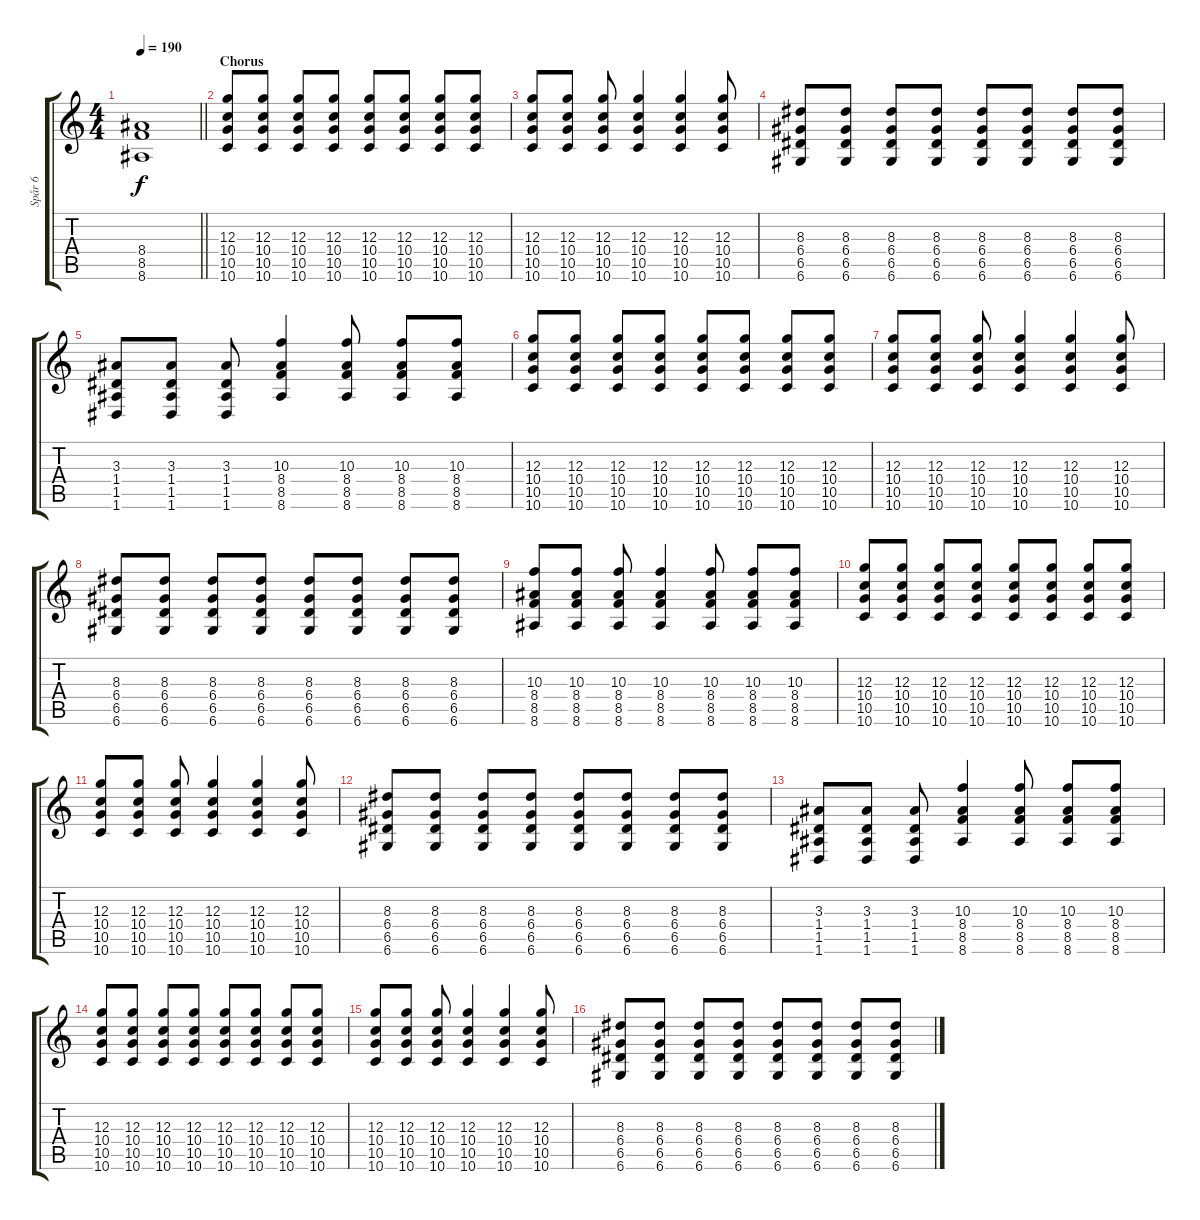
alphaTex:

\track ("Spår 6" "Spår 6") {instrument overdrivenguitar}
\staff {score tabs}
\tuning (E4 B3 G3 D3 A2 D2) {hide}
\ts (4 4)
\tempo 190
\clef g2
\barLineRight lightlight
\ks c
(8.4 8.5 8.6).1{dy f} |
\section ("" "Chorus")
(12.3 10.4 10.5 10.6).8 (12.3 10.4 10.5 10.6).8 (12.3 10.4 10.5 10.6).8 (12.3 10.4 10.5 10.6).8 (12.3 10.4 10.5 10.6).8 (12.3 10.4 10.5 10.6).8 (12.3 10.4 10.5 10.6).8 (12.3 10.4 10.5 10.6).8 |
(12.3 10.4 10.5 10.6).8 (12.3 10.4 10.5 10.6).8 (12.3 10.4 10.5 10.6).8 (12.3 10.4 10.5 10.6).4 (12.3 10.4 10.5 10.6).4 (12.3 10.4 10.5 10.6).8 |
(8.3 6.4 6.5 6.6).8 (8.3 6.4 6.5 6.6).8 (8.3 6.4 6.5 6.6).8 (8.3 6.4 6.5 6.6).8 (8.3 6.4 6.5 6.6).8 (8.3 6.4 6.5 6.6).8 (8.3 6.4 6.5 6.6).8 (8.3 6.4 6.5 6.6).8 |
(3.3 1.4 1.5 1.6).8 (3.3 1.4 1.5 1.6).8 (3.3 1.4 1.5 1.6).8 (10.3 8.4 8.5 8.6).4 (10.3 8.4 8.5 8.6).8 (10.3 8.4 8.5 8.6).8 (10.3 8.4 8.5 8.6).8 |
(12.3 10.4 10.5 10.6).8 (12.3 10.4 10.5 10.6).8 (12.3 10.4 10.5 10.6).8 (12.3 10.4 10.5 10.6).8 (12.3 10.4 10.5 10.6).8 (12.3 10.4 10.5 10.6).8 (12.3 10.4 10.5 10.6).8 (12.3 10.4 10.5 10.6).8 |
(12.3 10.4 10.5 10.6).8 (12.3 10.4 10.5 10.6).8 (12.3 10.4 10.5 10.6).8 (12.3 10.4 10.5 10.6).4 (12.3 10.4 10.5 10.6).4 (12.3 10.4 10.5 10.6).8 |
(8.3 6.4 6.5 6.6).8 (8.3 6.4 6.5 6.6).8 (8.3 6.4 6.5 6.6).8 (8.3 6.4 6.5 6.6).8 (8.3 6.4 6.5 6.6).8 (8.3 6.4 6.5 6.6).8 (8.3 6.4 6.5 6.6).8 (8.3 6.4 6.5 6.6).8 |
(10.3 8.4 8.5 8.6).8 (10.3 8.4 8.5 8.6).8 (10.3 8.4 8.5 8.6).8 (10.3 8.4 8.5 8.6).4 (10.3 8.4 8.5 8.6).8 (10.3 8.4 8.5 8.6).8 (10.3 8.4 8.5 8.6).8 |
(12.3 10.4 10.5 10.6).8 (12.3 10.4 10.5 10.6).8 (12.3 10.4 10.5 10.6).8 (12.3 10.4 10.5 10.6).8 (12.3 10.4 10.5 10.6).8 (12.3 10.4 10.5 10.6).8 (12.3 10.4 10.5 10.6).8 (12.3 10.4 10.5 10.6).8 |
(12.3 10.4 10.5 10.6).8 (12.3 10.4 10.5 10.6).8 (12.3 10.4 10.5 10.6).8 (12.3 10.4 10.5 10.6).4 (12.3 10.4 10.5 10.6).4 (12.3 10.4 10.5 10.6).8 |
(8.3 6.4 6.5 6.6).8 (8.3 6.4 6.5 6.6).8 (8.3 6.4 6.5 6.6).8 (8.3 6.4 6.5 6.6).8 (8.3 6.4 6.5 6.6).8 (8.3 6.4 6.5 6.6).8 (8.3 6.4 6.5 6.6).8 (8.3 6.4 6.5 6.6).8 |
(3.3 1.4 1.5 1.6).8 (3.3 1.4 1.5 1.6).8 (3.3 1.4 1.5 1.6).8 (10.3 8.4 8.5 8.6).4 (10.3 8.4 8.5 8.6).8 (10.3 8.4 8.5 8.6).8 (10.3 8.4 8.5 8.6).8 |
(12.3 10.4 10.5 10.6).8 (12.3 10.4 10.5 10.6).8 (12.3 10.4 10.5 10.6).8 (12.3 10.4 10.5 10.6).8 (12.3 10.4 10.5 10.6).8 (12.3 10.4 10.5 10.6).8 (12.3 10.4 10.5 10.6).8 (12.3 10.4 10.5 10.6).8 |
(12.3 10.4 10.5 10.6).8 (12.3 10.4 10.5 10.6).8 (12.3 10.4 10.5 10.6).8 (12.3 10.4 10.5 10.6).4 (12.3 10.4 10.5 10.6).4 (12.3 10.4 10.5 10.6).8 |
(8.3 6.4 6.5 6.6).8 (8.3 6.4 6.5 6.6).8 (8.3 6.4 6.5 6.6).8 (8.3 6.4 6.5 6.6).8 (8.3 6.4 6.5 6.6).8 (8.3 6.4 6.5 6.6).8 (8.3 6.4 6.5 6.6).8 (8.3 6.4 6.5 6.6).8
